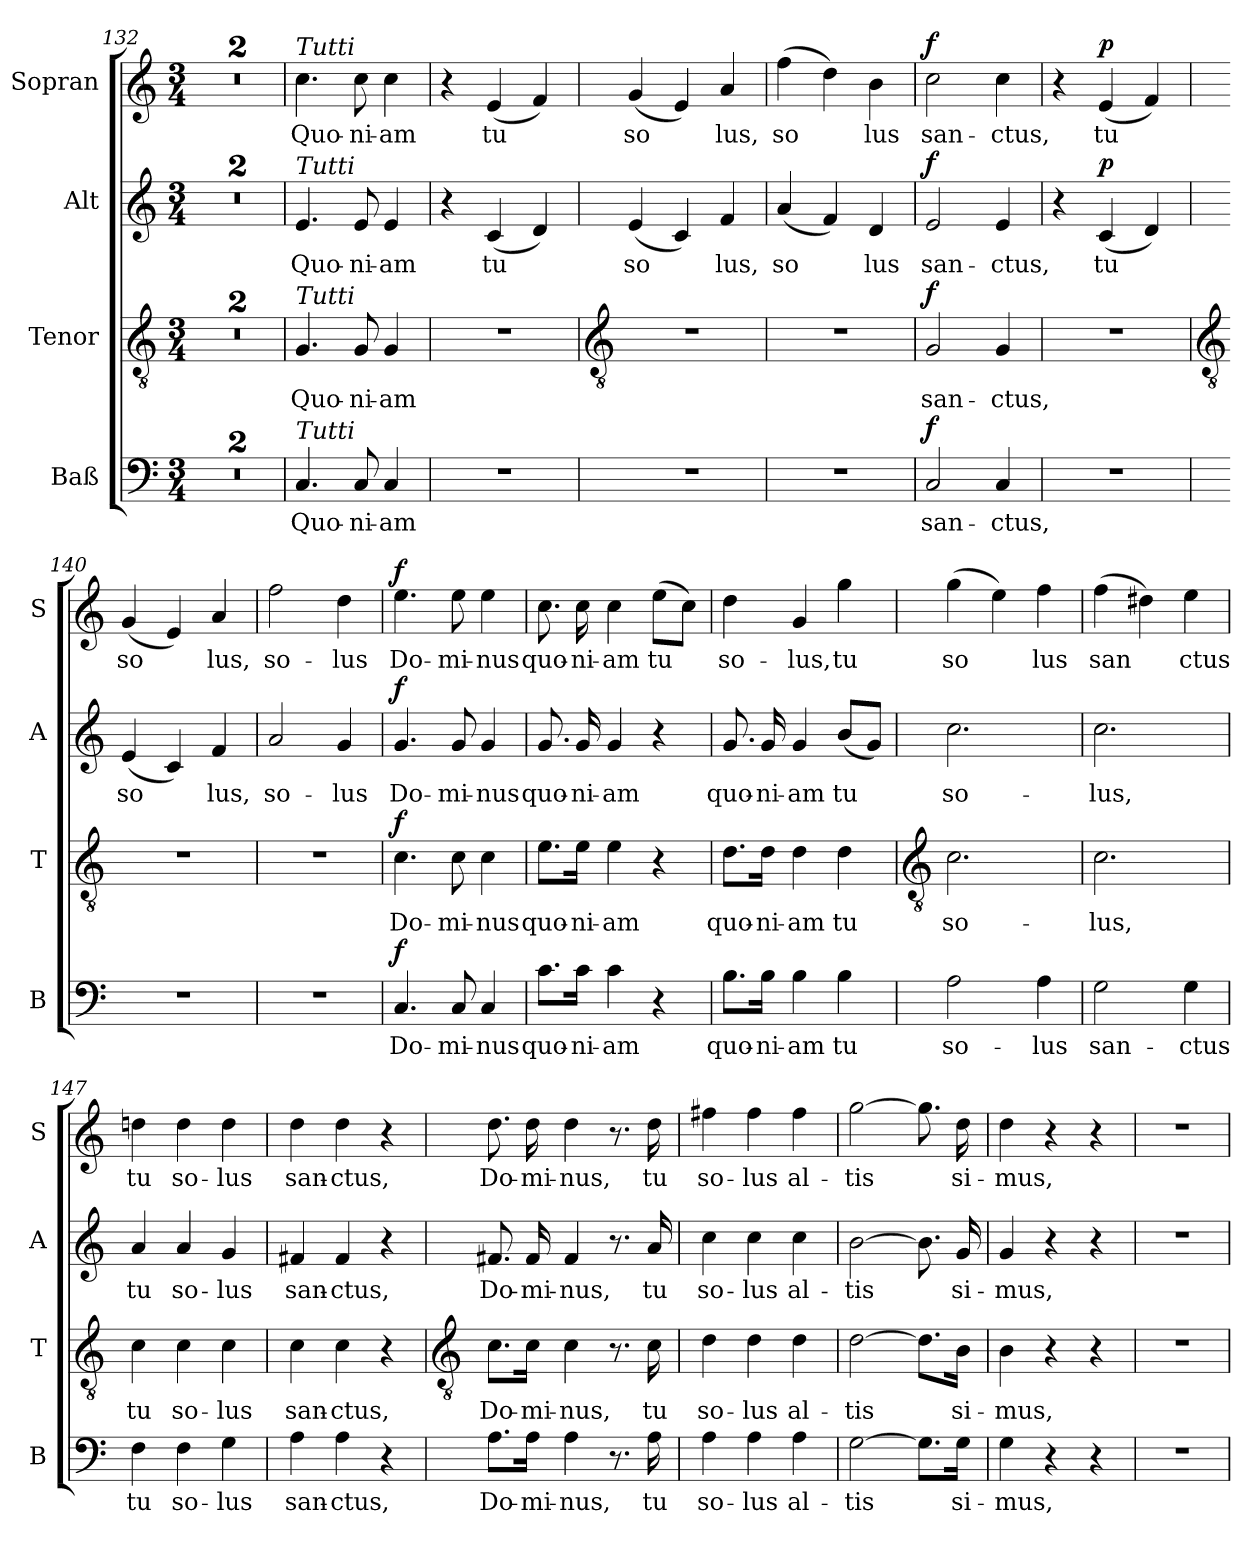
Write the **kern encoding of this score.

**kern	**text	**dynam	**kern	**text	**dynam	**kern	**text	**dynam	**kern	**text	**dynam
*part4	*part4	*part4	*part3	*part3	*part3	*part2	*part2	*part2	*part1	*part1	*part1
*staff4	*staff4	*staff4	*staff3	*staff3	*staff3	*staff2	*staff2	*staff2	*staff1	*staff1	*staff1
*I"Baß	*	*	*I"Tenor	*	*	*I"Alt	*	*	*I"Sopran	*	*
*I'B	*	*	*I'T	*	*	*I'A	*	*	*I'S	*	*
*clefF4	*	*	*clefGv2	*	*	*clefG2	*	*	*clefG2	*	*
*k[]	*	*	*k[]	*	*	*k[]	*	*	*k[]	*	*
*C:	*	*	*C:	*	*	*C:	*	*	*C:	*	*
*M3/4	*	*	*M3/4	*	*	*M3/4	*	*	*M3/4	*	*
=132	=132	=132	=132	=132	=132	=132	=132	=132	=132	=132	=132
2.r	.	.	2.r	.	.	2.r	.	.	2.r	.	.
=133	=133	=133	=133	=133	=133	=133	=133	=133	=133	=133	=133
2.r	.	.	2.r	.	.	2.r	.	.	2.r	.	.
=134	=134	=134	=134	=134	=134	=134	=134	=134	=134	=134	=134
!	!	!	!	!	!	!	!	!	!LO:TX:a:i:t=Tutti	!	!
!	!	!	!	!	!	!LO:TX:a:i:t=Tutti	!	!	!	!	!
!	!	!	!LO:TX:a:i:t=Tutti	!	!	!	!	!	!	!	!
!LO:TX:a:i:t=Tutti	!	!	!	!	!	!	!	!	!	!	!
!	!LO:LY:b	!	!	!LO:LY:b	!	!	!LO:LY:b	!	!	!LO:LY:b	!
4.C	Quo-	.	4.G	Quo-	.	4.e	Quo-	.	4.cc	Quo-	.
!	!LO:LY:b	!	!	!LO:LY:b	!	!	!LO:LY:b	!	!	!LO:LY:b	!
8C	-ni-	.	8G	-ni-	.	8e	-ni-	.	8cc	-ni-	.
!	!LO:LY:b	!	!	!LO:LY:b	!	!	!LO:LY:b	!	!	!LO:LY:b	!
4C	-am	.	4G	-am	.	4e	-am	.	4cc	-am	.
=135	=135	=135	=135	=135	=135	=135	=135	=135	=135	=135	=135
!LO:N:vis=1	!	!	!LO:N:vis=1	!	!	!	!	!	!	!	!
2.r	.	.	2.r	.	.	4r	.	.	4r	.	.
!	!	!	!	!	!	!	!LO:LY:b	!	!	!LO:LY:b	!
.	.	.	.	.	.	(<4c	tu	.	(<4e	tu	.
.	.	.	.	.	.	4d)	.	.	4f)	.	.
!!LO:LB:g=z
=136	=136	=136	=136	=136	=136	=136	=136	=136	=136	=136	=136
*	*	*	*clefGv2	*	*	*	*	*	*	*	*
!LO:N:vis=1	!	!	!LO:N:vis=1	!	!	!	!LO:LY:b	!	!	!LO:LY:b	!
2.r	.	.	2.r	.	.	(<4e	so	.	(<4g	so	.
.	.	.	.	.	.	4c)	.	.	4e)	.	.
!	!	!	!	!	!	!	!LO:LY:b	!	!	!LO:LY:b	!
.	.	.	.	.	.	4f	lus,	.	4a	lus,	.
=137	=137	=137	=137	=137	=137	=137	=137	=137	=137	=137	=137
!LO:N:vis=1	!	!	!LO:N:vis=1	!	!	!	!LO:LY:b	!	!	!LO:LY:b	!
2.r	.	.	2.r	.	.	(<4a	so	.	(>4ff	so	.
.	.	.	.	.	.	4f)	.	.	4dd)	.	.
!	!	!	!	!	!	!	!LO:LY:b	!	!	!LO:LY:b	!
.	.	.	.	.	.	4d	lus	.	4b	lus	.
=138	=138	=138	=138	=138	=138	=138	=138	=138	=138	=138	=138
!	!LO:LY:b	!LO:DY:b	!	!LO:LY:b	!LO:DY:a	!	!LO:LY:b	!LO:DY:b	!	!LO:LY:b	!LO:DY:a
2C	san-	f	2G	san-	f	2e	san-	f	2cc	san-	f
!	!LO:LY:b	!	!	!LO:LY:b	!	!	!LO:LY:b	!	!	!LO:LY:b	!
4C	-ctus,	.	4G	-ctus,	.	4e	-ctus,	.	4cc	-ctus,	.
=139	=139	=139	=139	=139	=139	=139	=139	=139	=139	=139	=139
!LO:N:vis=1	!	!	!LO:N:vis=1	!	!	!	!	!	!	!	!
2.r	.	.	2.r	.	.	4r	.	.	4r	.	.
!	!	!	!	!	!	!	!LO:LY:b	!LO:DY:a	!	!LO:LY:b	!LO:DY:a
.	.	.	.	.	.	(<4c	tu	p	(<4e	tu	p
.	.	.	.	.	.	4d)	.	.	4f)	.	.
!!LO:LB:g=z
=140	=140	=140	=140	=140	=140	=140	=140	=140	=140	=140	=140
*	*	*	*clefGv2	*	*	*	*	*	*	*	*
!LO:N:vis=1	!	!	!LO:N:vis=1	!	!	!	!LO:LY:b	!	!	!LO:LY:b	!
2.r	.	.	2.r	.	.	(<4e	so	.	(<4g	so	.
.	.	.	.	.	.	4c)	.	.	4e)	.	.
!	!	!	!	!	!	!	!LO:LY:b	!	!	!LO:LY:b	!
.	.	.	.	.	.	4f	lus,	.	4a	lus,	.
=141	=141	=141	=141	=141	=141	=141	=141	=141	=141	=141	=141
!LO:N:vis=1	!	!	!LO:N:vis=1	!	!	!	!LO:LY:b	!	!	!LO:LY:b	!
2.r	.	.	2.r	.	.	2a	so-	.	2ff	so-	.
!	!	!	!	!	!	!	!LO:LY:b	!	!	!LO:LY:b	!
.	.	.	.	.	.	4g	-lus	.	4dd	-lus	.
=142	=142	=142	=142	=142	=142	=142	=142	=142	=142	=142	=142
!	!LO:LY:b	!LO:DY:b	!	!LO:LY:b	!LO:DY:b	!	!LO:LY:b	!LO:DY:a	!	!LO:LY:b	!LO:DY:a
4.C	Do-	f	4.c	Do-	f	4.g	Do-	f	4.ee	Do-	f
!	!LO:LY:b	!	!	!LO:LY:b	!	!	!LO:LY:b	!	!	!LO:LY:b	!
8C	-mi-	.	8c	-mi-	.	8g	-mi-	.	8ee	-mi-	.
!	!LO:LY:b	!	!	!LO:LY:b	!	!	!LO:LY:b	!	!	!LO:LY:b	!
4C	-nus	.	4c	-nus	.	4g	-nus	.	4ee	-nus	.
=143	=143	=143	=143	=143	=143	=143	=143	=143	=143	=143	=143
!	!LO:LY:b	!	!	!LO:LY:b	!	!	!LO:LY:b	!	!	!LO:LY:b	!
8.c\L	quo-	.	8.e\L	quo-	.	8.g	quo-	.	8.cc	quo-	.
!	!LO:LY:b	!	!	!LO:LY:b	!	!	!LO:LY:b	!	!	!LO:LY:b	!
16c\Jk	-ni-	.	16e\Jk	-ni-	.	16g	-ni-	.	16cc	-ni-	.
!	!LO:LY:b	!	!	!LO:LY:b	!	!	!LO:LY:b	!	!	!LO:LY:b	!
4c	-am	.	4e	-am	.	4g	-am	.	4cc	-am	.
!	!	!	!	!	!	!	!	!	!	!LO:LY:b	!
4r	.	.	4r	.	.	4r	.	.	(>8eeL	tu	.
.	.	.	.	.	.	.	.	.	8ccJ)	.	.
=144	=144	=144	=144	=144	=144	=144	=144	=144	=144	=144	=144
!	!LO:LY:b	!	!	!LO:LY:b	!	!	!LO:LY:b	!	!	!LO:LY:b	!
8.B\L	quo-	.	8.d\L	quo-	.	8.g	quo-	.	4dd	so-	.
!	!LO:LY:b	!	!	!LO:LY:b	!	!	!LO:LY:b	!	!	!	!
16B\Jk	-ni-	.	16d\Jk	-ni-	.	16g	-ni-	.	.	.	.
!	!LO:LY:b	!	!	!LO:LY:b	!	!	!LO:LY:b	!	!	!LO:LY:b	!
4B	-am	.	4d	-am	.	4g	-am	.	4g	-lus,	.
!	!LO:LY:b	!	!	!LO:LY:b	!	!	!LO:LY:b	!	!	!LO:LY:b	!
4B	tu	.	4d	tu	.	(<8bL	tu	.	4gg	tu	.
.	.	.	.	.	.	8gJ)	.	.	.	.	.
!!LO:LB:g=z
=145	=145	=145	=145	=145	=145	=145	=145	=145	=145	=145	=145
*	*	*	*clefGv2	*	*	*	*	*	*	*	*
!	!LO:LY:b	!	!	!LO:LY:b	!	!	!LO:LY:b	!	!	!LO:LY:b	!
2A	so-	.	2.c	so-	.	2.cc	so-	.	(>4gg	so	.
.	.	.	.	.	.	.	.	.	4ee)	.	.
!	!LO:LY:b	!	!	!	!	!	!	!	!	!LO:LY:b	!
4A	-lus	.	.	.	.	.	.	.	4ff	lus	.
=146	=146	=146	=146	=146	=146	=146	=146	=146	=146	=146	=146
!	!LO:LY:b	!	!	!LO:LY:b	!	!	!LO:LY:b	!	!	!LO:LY:b	!
2G	san-	.	2.c	-lus,	.	2.cc	-lus,	.	(>4ff	san	.
.	.	.	.	.	.	.	.	.	4dd#X)	.	.
!	!LO:LY:b	!	!	!	!	!	!	!	!	!LO:LY:b	!
4G	-ctus	.	.	.	.	.	.	.	4ee	ctus	.
=147	=147	=147	=147	=147	=147	=147	=147	=147	=147	=147	=147
!	!LO:LY:b	!	!	!LO:LY:b	!	!	!LO:LY:b	!	!	!LO:LY:b	!
4F	tu	.	4c	tu	.	4a	tu	.	4ddn	tu	.
!	!LO:LY:b	!	!	!LO:LY:b	!	!	!LO:LY:b	!	!	!LO:LY:b	!
4F	so-	.	4c	so-	.	4a	so-	.	4dd	so-	.
!	!LO:LY:b	!	!	!LO:LY:b	!	!	!LO:LY:b	!	!	!LO:LY:b	!
4G	-lus	.	4c	-lus	.	4g	-lus	.	4dd	-lus	.
=148	=148	=148	=148	=148	=148	=148	=148	=148	=148	=148	=148
!	!LO:LY:b	!	!	!LO:LY:b	!	!	!LO:LY:b	!	!	!LO:LY:b	!
4A	san-	.	4c	san-	.	4f#X	san-	.	4dd	san-	.
!	!LO:LY:b	!	!	!LO:LY:b	!	!	!LO:LY:b	!	!	!LO:LY:b	!
4A	-ctus,	.	4c	-ctus,	.	4f#	-ctus,	.	4dd	-ctus,	.
4r	.	.	4r	.	.	4r	.	.	4r	.	.
!!LO:LB:g=z
=149	=149	=149	=149	=149	=149	=149	=149	=149	=149	=149	=149
*	*	*	*clefGv2	*	*	*	*	*	*	*	*
!	!LO:LY:b	!	!	!LO:LY:b	!	!	!LO:LY:b	!	!	!LO:LY:b	!
8.A\L	Do-	.	8.c\L	Do-	.	8.f#X	Do-	.	8.dd	Do-	.
!	!LO:LY:b	!	!	!LO:LY:b	!	!	!LO:LY:b	!	!	!LO:LY:b	!
16A\Jk	-mi-	.	16c\Jk	-mi-	.	16f#	-mi-	.	16dd	-mi-	.
!	!LO:LY:b	!	!	!LO:LY:b	!	!	!LO:LY:b	!	!	!LO:LY:b	!
4A	-nus,	.	4c	-nus,	.	4f#	-nus,	.	4dd	-nus,	.
8.r	.	.	8.r	.	.	8.r	.	.	8.r	.	.
!	!LO:LY:b	!	!	!LO:LY:b	!	!	!LO:LY:b	!	!	!LO:LY:b	!
16A	tu	.	16c	tu	.	16a	tu	.	16dd	tu	.
=150	=150	=150	=150	=150	=150	=150	=150	=150	=150	=150	=150
!	!LO:LY:b	!	!	!LO:LY:b	!	!	!LO:LY:b	!	!	!LO:LY:b	!
4A	so-	.	4d	so-	.	4cc	so-	.	4ff#X	so-	.
!	!LO:LY:b	!	!	!LO:LY:b	!	!	!LO:LY:b	!	!	!LO:LY:b	!
4A	-lus	.	4d	-lus	.	4cc	-lus	.	4ff#	-lus	.
!	!LO:LY:b	!	!	!LO:LY:b	!	!	!LO:LY:b	!	!	!LO:LY:b	!
4A	al-	.	4d	al-	.	4cc	al-	.	4ff#	al-	.
=151	=151	=151	=151	=151	=151	=151	=151	=151	=151	=151	=151
!	!LO:LY:b	!	!	!LO:LY:b	!	!	!LO:LY:b	!	!	!LO:LY:b	!
[2G	-tis	.	[2d	-tis	.	[2b	-tis	.	[2gg	-tis	.
8.G\L]	.	.	8.d\L]	.	.	8.b]	.	.	8.gg]	.	.
!	!LO:LY:b	!	!	!LO:LY:b	!	!	!LO:LY:b	!	!	!LO:LY:b	!
16G\Jk	si-	.	16B\Jk	si-	.	16g	si-	.	16dd	si-	.
=152	=152	=152	=152	=152	=152	=152	=152	=152	=152	=152	=152
!	!LO:LY:b	!	!	!LO:LY:b	!	!	!LO:LY:b	!	!	!LO:LY:b	!
4G	-mus,	.	4B	-mus,	.	4g	-mus,	.	4dd	-mus,	.
4r	.	.	4r	.	.	4r	.	.	4r	.	.
4r	.	.	4r	.	.	4r	.	.	4r	.	.
=153	=153	=153	=153	=153	=153	=153	=153	=153	=153	=153	=153
!LO:N:vis=1	!	!	!LO:N:vis=1	!	!	!LO:N:vis=1	!	!	!LO:N:vis=1	!	!
2.r	.	.	2.r	.	.	2.r	.	.	2.r	.	.
=	=	=	=	=	=	=	=	=	=	=	=
*-	*-	*-	*-	*-	*-	*-	*-	*-	*-	*-	*-
